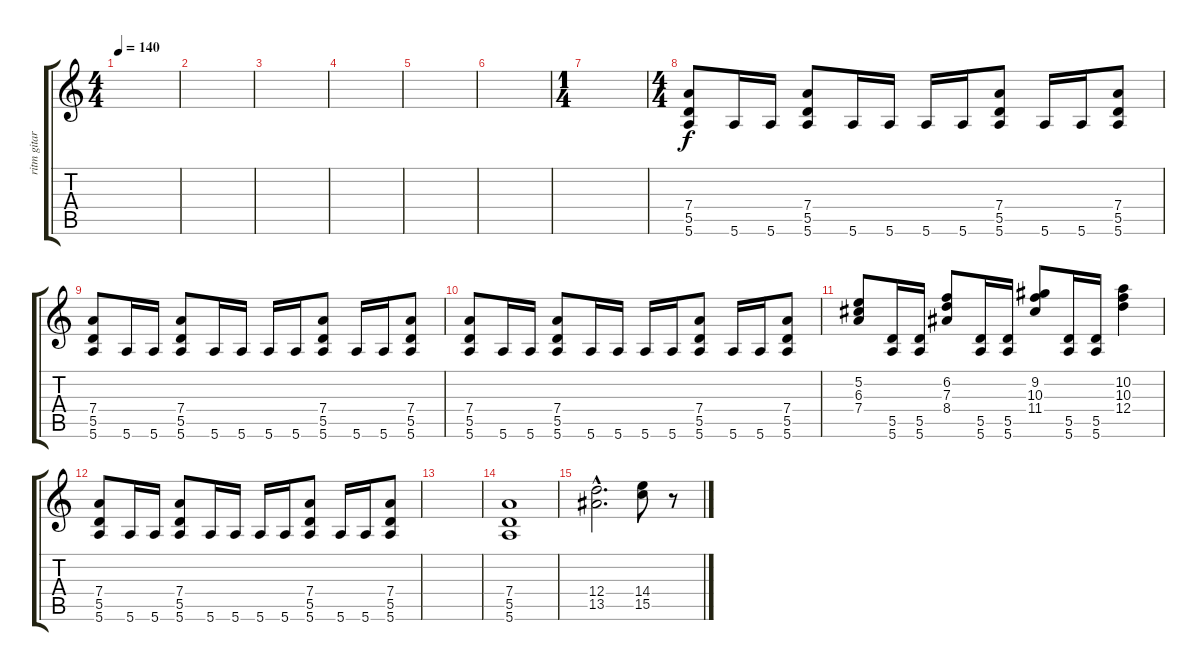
\track ("ritm gitar" "ritm gitar") {instrument distortionguitar}
\staff {score tabs}
\tuning (E4 B3 G3 D3 A2 E2) {hide}
\ts (4 4)
\tempo 140
\clef g2
\ks c
|
|
|
|
|
|
\ts (1 4)
|
\ts (4 4)
(7.4 5.5 5.6).8 5.6.16 5.6.16 (7.4 5.5 5.6).8 5.6.16 5.6.16 5.6.16 5.6.16 (7.4 5.5 5.6).8 5.6.16 5.6.16 (7.4 5.5 5.6).8 |
(7.4 5.5 5.6).8 5.6.16 5.6.16 (7.4 5.5 5.6).8 5.6.16 5.6.16 5.6.16 5.6.16 (7.4 5.5 5.6).8 5.6.16 5.6.16 (7.4 5.5 5.6).8 |
(7.4 5.5 5.6).8 5.6.16 5.6.16 (7.4 5.5 5.6).8 5.6.16 5.6.16 5.6.16 5.6.16 (7.4 5.5 5.6).8 5.6.16 5.6.16 (7.4 5.5 5.6).8 |
(5.2 6.3 7.4).8 (5.5 5.6).16 (5.5 5.6).16 (6.2 7.3 8.4).8 (5.5 5.6).16 (5.5 5.6).16 (9.2 10.3 11.4).8 (5.5 5.6).16 (5.5 5.6).16 (10.2 10.3 12.4).4 |
(7.4 5.5 5.6).8 5.6.16 5.6.16 (7.4 5.5 5.6).8 5.6.16 5.6.16 5.6.16 5.6.16 (7.4 5.5 5.6).8 5.6.16 5.6.16 (7.4 5.5 5.6).8 |
|
(7.4 5.5 5.6).1 |
(12.4{hac} 13.5{hac}).2{d} (14.4 15.5).8 r.8
